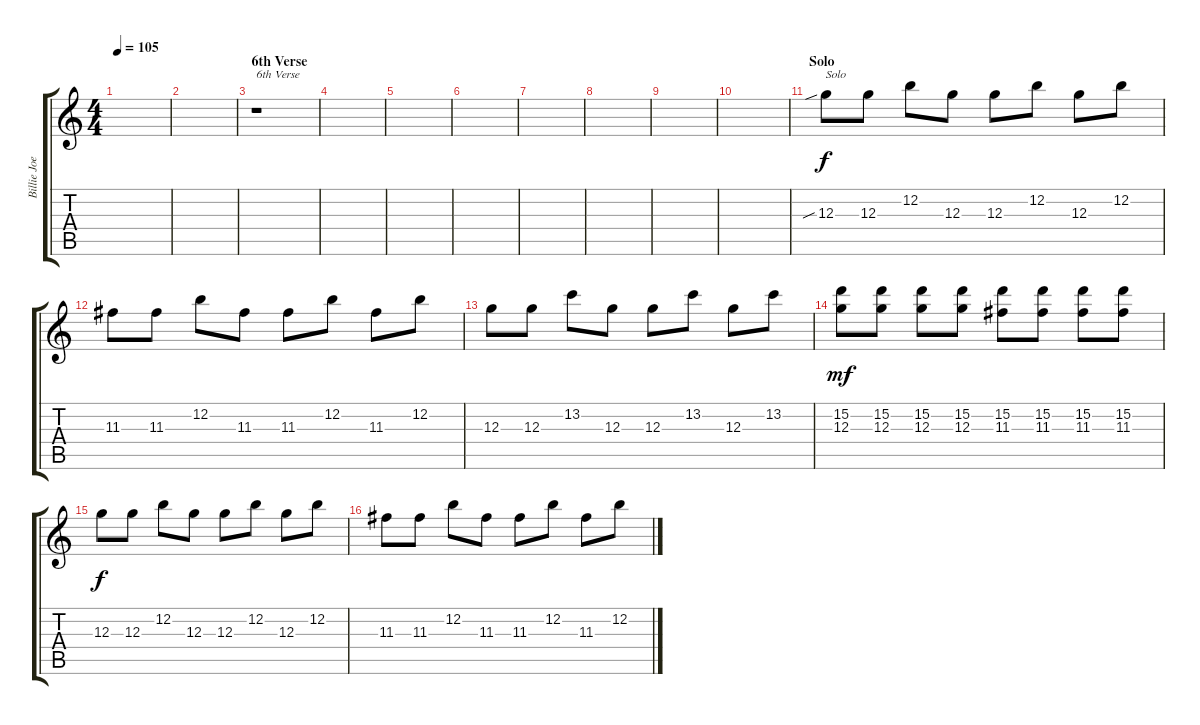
\track ("Billie Joe (Lead)" "Billie Joe") {instrument distortionguitar}
\staff {score tabs}
\tuning (E4 B3 G3 D3 A2 E2) {hide}
\ts (4 4)
\tempo 105
\clef g2
\ks c
|
|
\section ("" "6th Verse")
r.1{txt "6th Verse"} |
|
|
|
|
|
|
|
\section ("" "Solo")
12.3{sib}.8{txt "Solo"} 12.3.8 12.2.8 12.3.8 12.3.8 12.2.8 12.3.8 12.2.8 |
11.3.8 11.3.8 12.2.8 11.3.8 11.3.8 12.2.8 11.3.8 12.2.8 |
12.3.8 12.3.8 13.2.8 12.3.8 12.3.8 13.2.8 12.3.8 13.2.8 |
(15.2 12.3).8{dy mf} (15.2 12.3).8 (15.2 12.3).8 (15.2 12.3).8 (15.2 11.3).8 (15.2 11.3).8 (15.2 11.3).8 (15.2 11.3).8 |
12.3.8{dy f} 12.3.8 12.2.8 12.3.8 12.3.8 12.2.8 12.3.8 12.2.8 |
11.3.8 11.3.8 12.2.8 11.3.8 11.3.8 12.2.8 11.3.8 12.2.8
